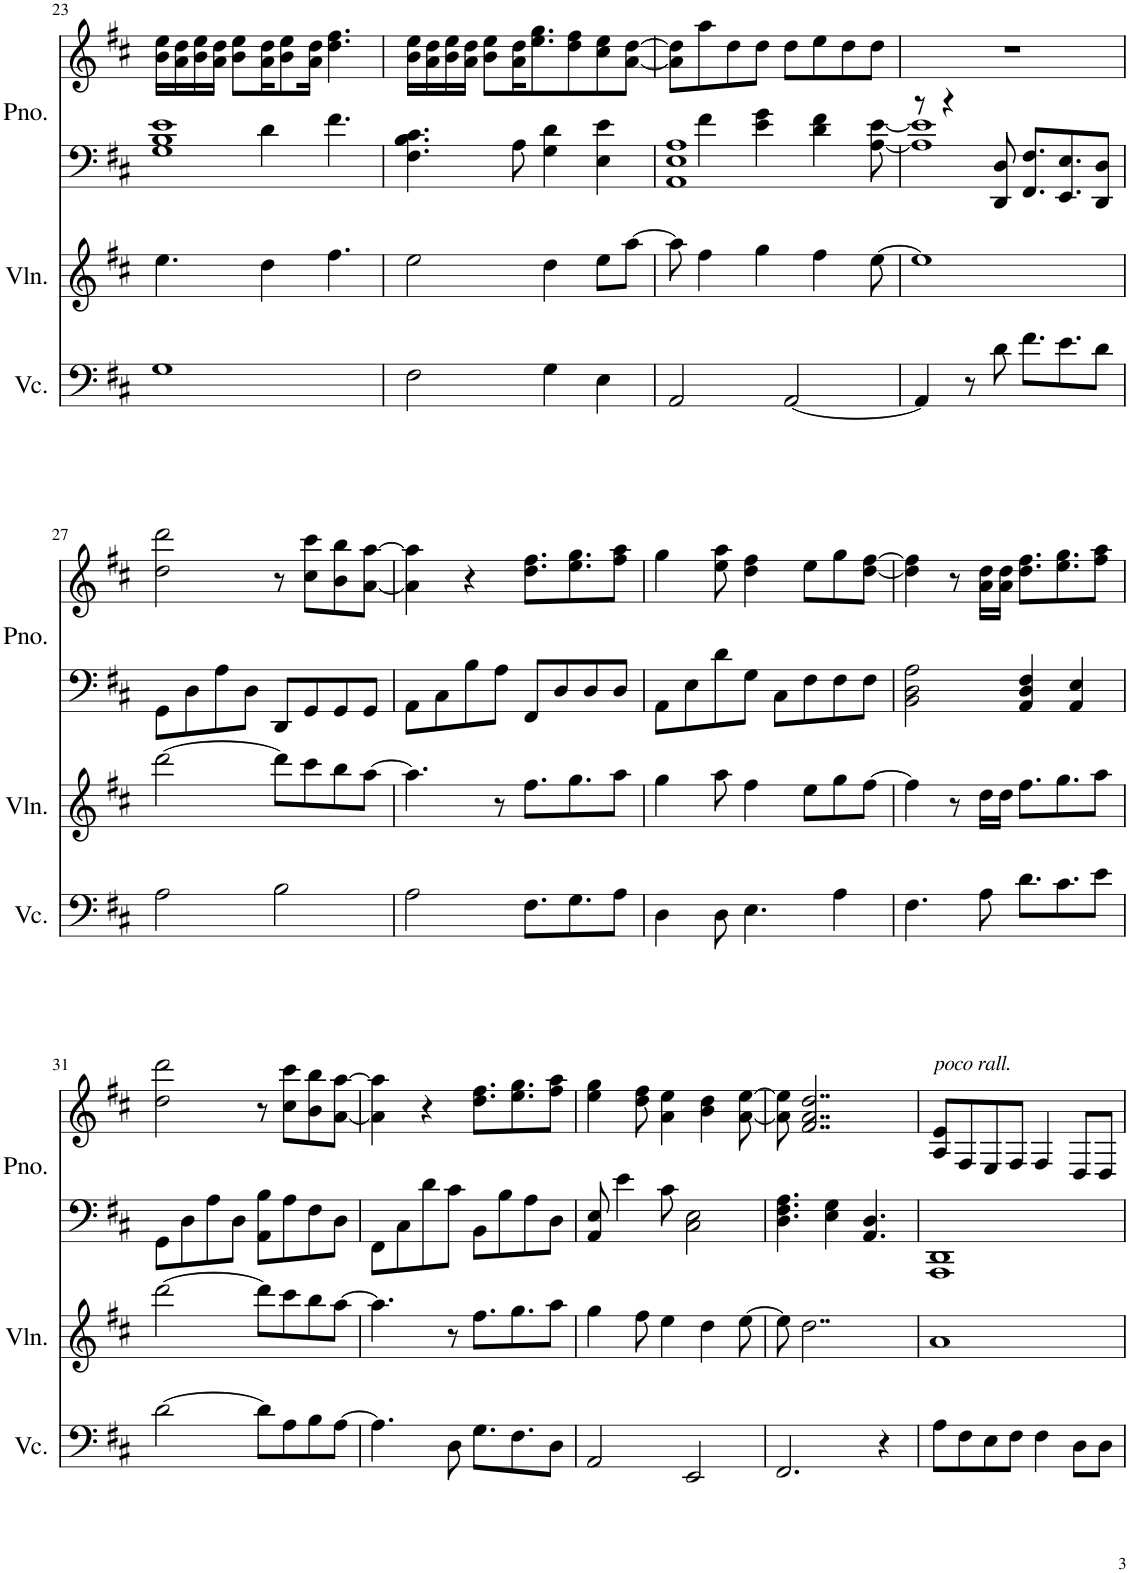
**kern	**kern	**kern	**kern
*part3	*part2	*part1	*part1
*staff4	*staff3	*staff2	*staff1
*I"Violoncello	*I"Violin	*I"Piano	*
*I'Vc.	*I'Vln.	*I'Pno.	*
!!LO:PB:g=z
*clefF4	*clefG2	*clefF4	*clefG2
*k[f#c#]	*k[f#c#]	*k[f#c#]	*k[f#c#]
*M4/4	*M4/4	*M4/4	*M4/4
=23	=23	=23	=23
*	*	*^	*
1G	4.ee\	1G 1B 1e	4.ryy	16b\ 16ee\LL
.	.	.	.	16a\ 16dd\
.	.	.	.	16b\ 16ee\
.	.	.	.	16a\ 16dd\JJ
.	.	.	.	8b\ 8ee\L
.	4dd\	.	4d\	16a\ 16dd\K
.	.	.	.	8b\ 8ee\
.	.	.	.	16a\ 16dd\Jk
.	4.ff#\	.	4.f#\	4.dd\ 4.ff#\
*	*	*v	*v	*
=24	=24	=24	=24
2F#\	2ee\	4.F#\ 4.B\ 4.c#\	16b\ 16ee\LL
.	.	.	16a\ 16dd\
.	.	.	16b\ 16ee\
.	.	.	16a\ 16dd\JJ
.	.	.	8b\ 8ee\L
.	.	8A\	16a\ 16dd\K
.	.	.	8.ee\ 8.gg\
4G\	4dd\	4G\ 4d\	.
.	.	.	8dd\ 8ff#\
4E\	8ee\L	4E\ 4e\	8cc#\ 8ee\
.	[8aa\J	.	[8a\ [8dd\J
=25	=25	=25	=25
*	*	*^	*
2AA/	8aa\]	1AA 1E 1A	8ryy	8a\] 8dd\]L
.	4ff#\	.	4f#\	8aa\
.	.	.	.	8dd\
.	4gg\	.	4e\ 4g\	8dd\J
[2AA/	.	.	.	8dd\L
.	4ff#\	.	4d\ 4f#\	8ee\
.	.	.	.	8dd\
.	[8ee\	.	[8A\ [8e\	8dd\J
=26	=26	=26	=26	=26
4AA/]	1ee]	8r	1A] 1e]	1r
.	.	4r	.	.
8r	.	.	.	.
8d\	.	8DD/ 8D/	.	.
8.f#\L	.	8.FF#/ 8.F#/L	.	.
8.e\	.	8.EE/ 8.E/	.	.
8d\J	.	8DD/ 8D/J	.	.
*	*	*v	*v	*
!!LO:LB:g=z
=27	=27	=27	=27
2A\	[2ddd\	8GG\L	2dd\ 2ddd\
.	.	8D\	.
.	.	8A\	.
.	.	8D\J	.
2B\	8ddd\L]	8DD/L	8r
.	8ccc#\	8GG/	8cc#\ 8ccc#\L
.	8bb\	8GG/	8b\ 8bb\
.	[8aa\J	8GG/J	[8a\ [8aa\J
=28	=28	=28	=28
2A\	4.aa\]	8AA\L	4a\] 4aa\]
.	.	8C#\	.
.	.	8B\	4r
.	8r	8A\J	.
8.F#\L	8.ff#\L	8FF#/L	8.dd\ 8.ff#\L
.	.	8D/	.
8.G\	8.gg\	.	8.ee\ 8.gg\
.	.	8D/	.
8A\J	8aa\J	8D/J	8ff#\ 8aa\J
=29	=29	=29	=29
4D\	4gg\	8AA\L	4gg\
.	.	8E\	.
8D\	8aa\	8d\	8ee\ 8aa\
4.E\	4ff#\	8G\J	4dd\ 4ff#\
.	.	8C#\L	.
.	8ee\L	8F#\	8ee\L
4A\	8gg\	8F#\	8gg\
.	[8ff#\J	8F#\J	[8dd\ [8ff#\J
=30	=30	=30	=30
4.F#\	4ff#\]	2BB\ 2D\ 2A\	4dd\] 4ff#\]
.	8r	.	8r
8A\	16dd\LL	.	16a\ 16dd\LL
.	16dd\JJ	.	16a\ 16dd\JJ
8.d\L	8.ff#\L	4AA/ 4D/ 4F#/	8.dd\ 8.ff#\L
8.c#\	8.gg\	.	8.ee\ 8.gg\
.	.	4AA/ 4E/	.
8e\J	8aa\J	.	8ff#\ 8aa\J
!!LO:LB:g=z
=31	=31	=31	=31
[2d\	[2ddd\	8GG\L	2dd\ 2ddd\
.	.	8D\	.
.	.	8A\	.
.	.	8D\J	.
8d\L]	8ddd\L]	8AA\ 8B\L	8r
8A\	8ccc#\	8A\	8cc#\ 8ccc#\L
8B\	8bb\	8F#\	8b\ 8bb\
[8A\J	[8aa\J	8D\J	[8a\ [8aa\J
=32	=32	=32	=32
4.A\]	4.aa\]	8FF#\L	4a\] 4aa\]
.	.	8C#\	.
.	.	8d\	4r
8D\	8r	8c#\J	.
8.G\L	8.ff#\L	8BB\L	8.dd\ 8.ff#\L
.	.	8B\	.
8.F#\	8.gg\	.	8.ee\ 8.gg\
.	.	8A\	.
8D\J	8aa\J	8D\J	8ff#\ 8aa\J
=33	=33	=33	=33
2AA/	4gg\	8AA/ 8E/	4ee\ 4gg\
.	.	4e\	.
.	8ff#\	.	8dd\ 8ff#\
.	4ee\	8c#\	4a\ 4ee\
2EE/	.	2C#\ 2E\	.
.	4dd\	.	4b\ 4dd\
.	[8ee\	.	[8a\ [8ee\
=34	=34	=34	=34
2.FF#/	8ee\]	4.D\ 4.F#\ 4.A\	8a\] 8ee\]
.	2..dd\	.	2..f#/ 2..a/ 2..dd/
.	.	4E\ 4G\	.
.	.	4.AA/ 4.D/	.
4r	.	.	.
=35	=35	=35	=35
!	!	!	!LO:TX:a:i:t=poco rall.
8A\L	1a	1AAA 1DD	8A/ 8e/L
8F#\	.	.	8F#/
8E\	.	.	8E/
8F#\J	.	.	8F#/J
4F#\	.	.	4F#/
8D\L	.	.	8D/L
8D\J	.	.	8D/J
=	=	=	=
*-	*-	*-	*-
